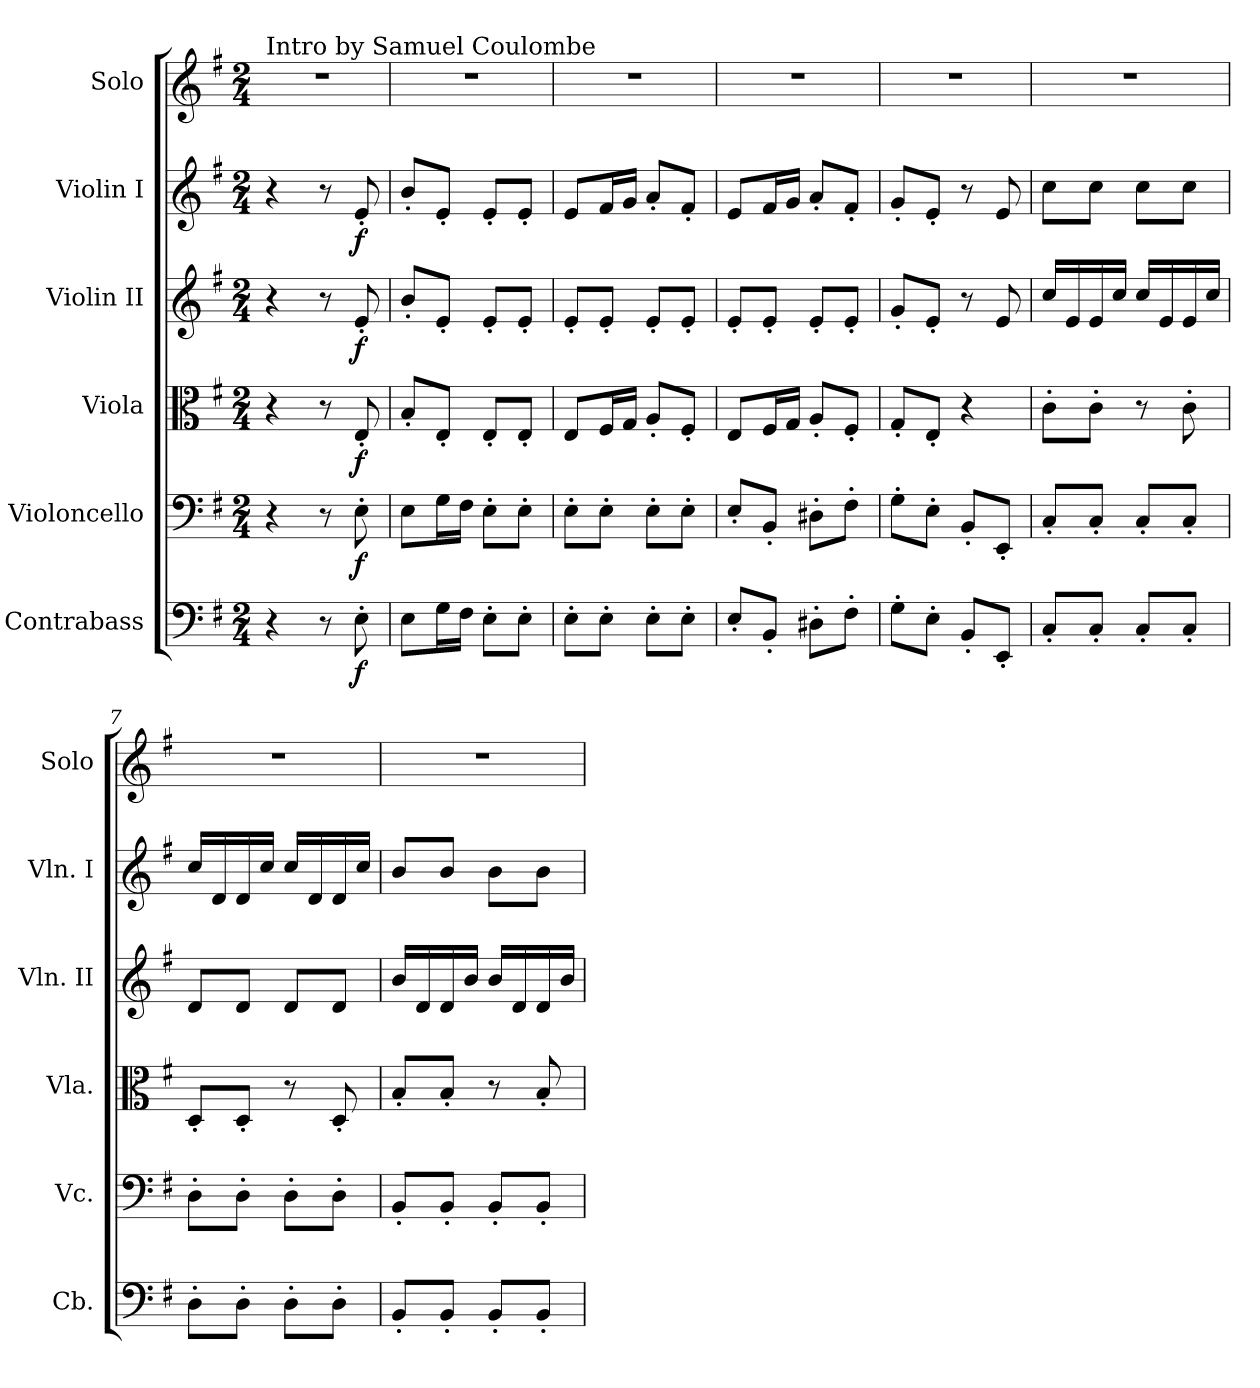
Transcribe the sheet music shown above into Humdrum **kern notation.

**kern	**dynam	**kern	**dynam	**kern	**dynam	**kern	**dynam	**kern	**dynam	**kern
*part6	*part6	*part5	*part5	*part4	*part4	*part3	*part3	*part2	*part2	*part1
*staff6	*staff6	*staff5	*staff5	*staff4	*staff4	*staff3	*staff3	*staff2	*staff2	*staff1
*I"Contrabass	*	*I"Violoncello	*	*I"Viola	*	*I"Violin II	*	*I"Violin I	*	*I"Solo
*I'Cb.	*	*I'Vc.	*	*I'Vla.	*	*I'Vln. II	*	*I'Vln. I	*	*I'Solo
*clefF4	*	*clefF4	*	*clefC3	*	*clefG2	*	*clefG2	*	*clefG2
*ITrd7c12	*	*	*	*	*	*	*	*	*	*
*k[f#]	*	*k[f#]	*	*k[f#]	*	*k[f#]	*	*k[f#]	*	*k[f#]
*M2/4	*	*M2/4	*	*M2/4	*	*M2/4	*	*M2/4	*	*M2/4
*MM100	*	*MM100	*	*MM100	*	*MM100	*	*MM100	*	*MM100
=1	=1	=1	=1	=1	=1	=1	=1	=1	=1	=1
!	!	!	!	!	!	!	!	!	!	!LO:TX:t=Intro by Samuel Coulombe
4r	.	4r	.	4r	.	4r	.	4r	.	2r
8r	.	8r	.	8r	.	8r	.	8r	.	.
!	!LO:DY:b	!	!LO:DY:b	!	!LO:DY:b	!	!LO:DY:b	!	!LO:DY:b	!
8EE'\	f	8E'\	f	8E'/	f	8e'/	f	8e'/	f	.
=2	=2	=2	=2	=2	=2	=2	=2	=2	=2	=2
8EE\L	.	8E\L	.	8B'/L	.	8b'/L	.	8b'/L	.	2r
16GG\L	.	16G\L	.	8E'/J	.	8e'/J	.	8e'/J	.	.
16FF#\JJ	.	16F#\JJ	.	.	.	.	.	.	.	.
8EE'\L	.	8E'\L	.	8E'/L	.	8e'/L	.	8e'/L	.	.
8EE'\J	.	8E'\J	.	8E'/J	.	8e'/J	.	8e'/J	.	.
=3	=3	=3	=3	=3	=3	=3	=3	=3	=3	=3
8EE'\L	.	8E'\L	.	8E/L	.	8e'/L	.	8e/L	.	2r
8EE'\J	.	8E'\J	.	16F#/L	.	8e'/J	.	16f#/L	.	.
.	.	.	.	16G/JJ	.	.	.	16g/JJ	.	.
8EE'\L	.	8E'\L	.	8A'/L	.	8e'/L	.	8a'/L	.	.
8EE'\J	.	8E'\J	.	8F#'/J	.	8e'/J	.	8f#'/J	.	.
=4	=4	=4	=4	=4	=4	=4	=4	=4	=4	=4
8EE'/L	.	8E'/L	.	8E/L	.	8e'/L	.	8e/L	.	2r
8BBB'/J	.	8BB'/J	.	16F#/L	.	8e'/J	.	16f#/L	.	.
.	.	.	.	16G/JJ	.	.	.	16g/JJ	.	.
8DD#X'\L	.	8D#X'\L	.	8A'/L	.	8e'/L	.	8a'/L	.	.
8FF#'\J	.	8F#'\J	.	8F#'/J	.	8e'/J	.	8f#'/J	.	.
=5	=5	=5	=5	=5	=5	=5	=5	=5	=5	=5
8GG'\L	.	8G'\L	.	8G'/L	.	8g'/L	.	8g'/L	.	2r
8EE'\J	.	8E'\J	.	8E'/J	.	8e'/J	.	8e'/J	.	.
8BBB'/L	.	8BB'/L	.	4r	.	8r	.	8r	.	.
8EEE'/J	.	8EE'/J	.	.	.	8e/	.	8e/	.	.
=6	=6	=6	=6	=6	=6	=6	=6	=6	=6	=6
8CC'/L	.	8C'/L	.	8c'\L	.	16cc/LL	.	8cc\L	.	2r
.	.	.	.	.	.	16e/	.	.	.	.
8CC'/J	.	8C'/J	.	8c'\J	.	16e/	.	8cc\J	.	.
.	.	.	.	.	.	16cc/JJ	.	.	.	.
8CC'/L	.	8C'/L	.	8r	.	16cc/LL	.	8cc\L	.	.
.	.	.	.	.	.	16e/	.	.	.	.
8CC'/J	.	8C'/J	.	8c'\	.	16e/	.	8cc\J	.	.
.	.	.	.	.	.	16cc/JJ	.	.	.	.
=7	=7	=7	=7	=7	=7	=7	=7	=7	=7	=7
8DD'\L	.	8D'\L	.	8D'/L	.	8d/L	.	16cc/LL	.	2r
.	.	.	.	.	.	.	.	16d/	.	.
8DD'\J	.	8D'\J	.	8D'/J	.	8d/J	.	16d/	.	.
.	.	.	.	.	.	.	.	16cc/JJ	.	.
8DD'\L	.	8D'\L	.	8r	.	8d/L	.	16cc/LL	.	.
.	.	.	.	.	.	.	.	16d/	.	.
8DD'\J	.	8D'\J	.	8D'/	.	8d/J	.	16d/	.	.
.	.	.	.	.	.	.	.	16cc/JJ	.	.
!!LO:PB:g=z
=8	=8	=8	=8	=8	=8	=8	=8	=8	=8	=8
8BBB'/L	.	8BB'/L	.	8B'/L	.	16b/LL	.	8b/L	.	2r
.	.	.	.	.	.	16d/	.	.	.	.
8BBB'/J	.	8BB'/J	.	8B'/J	.	16d/	.	8b/J	.	.
.	.	.	.	.	.	16b/JJ	.	.	.	.
8BBB'/L	.	8BB'/L	.	8r	.	16b/LL	.	8b\L	.	.
.	.	.	.	.	.	16d/	.	.	.	.
8BBB'/J	.	8BB'/J	.	8B'/	.	16d/	.	8b\J	.	.
.	.	.	.	.	.	16b/JJ	.	.	.	.
=	=	=	=	=	=	=	=	=	=	=
*-	*-	*-	*-	*-	*-	*-	*-	*-	*-	*-
